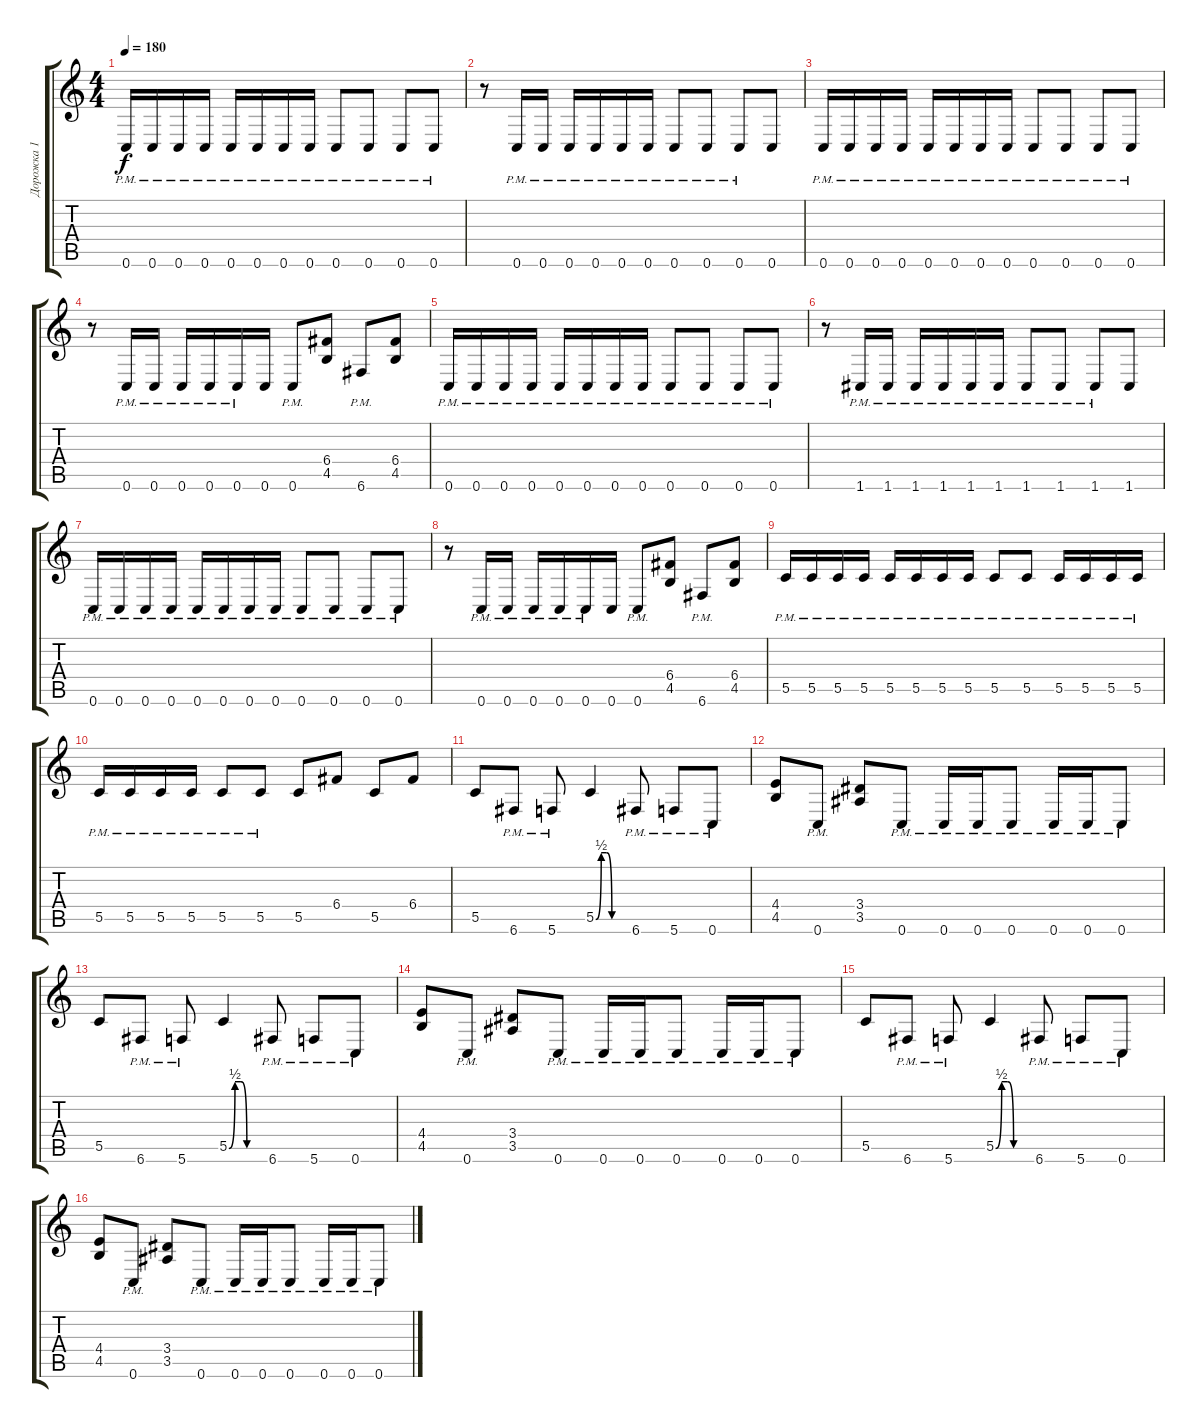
\track ("Дорожка 1" "Дорожка 1") {instrument overdrivenguitar}
\staff {score tabs}
\tuning (D4 A3 F3 C3 G2 C2) {hide}
\ts (4 4)
\tempo 180
\clef g2
\ks c
0.6{pm}.16{dy f} 0.6{pm}.16 0.6{pm}.16 0.6{pm}.16 0.6{pm}.16 0.6{pm}.16 0.6{pm}.16 0.6{pm}.16 0.6{pm}.8 0.6{pm}.8 0.6{pm}.8 0.6{pm}.8 |
r.8 0.6{pm}.16 0.6{pm}.16 0.6{pm}.16 0.6{pm}.16 0.6{pm}.16 0.6{pm}.16 0.6{pm}.8 0.6{pm}.8 0.6{pm}.8 0.6.8 |
0.6{pm}.16 0.6{pm}.16 0.6{pm}.16 0.6{pm}.16 0.6{pm}.16 0.6{pm}.16 0.6{pm}.16 0.6{pm}.16 0.6{pm}.8 0.6{pm}.8 0.6{pm}.8 0.6{pm}.8 |
r.8 0.6{pm}.16 0.6{pm}.16 0.6{pm}.16 0.6{pm}.16 0.6{pm}.16 0.6.16 0.6{pm}.8 (6.4 4.5).8 6.6{pm}.8 (6.4 4.5).8 |
0.6{pm}.16 0.6{pm}.16 0.6{pm}.16 0.6{pm}.16 0.6{pm}.16 0.6{pm}.16 0.6{pm}.16 0.6{pm}.16 0.6{pm}.8 0.6{pm}.8 0.6{pm}.8 0.6{pm}.8 |
r.8 1.6{pm}.16 1.6{pm}.16 1.6{pm}.16 1.6{pm}.16 1.6{pm}.16 1.6{pm}.16 1.6{pm}.8 1.6{pm}.8 1.6{pm}.8 1.6.8 |
0.6{pm}.16 0.6{pm}.16 0.6{pm}.16 0.6{pm}.16 0.6{pm}.16 0.6{pm}.16 0.6{pm}.16 0.6{pm}.16 0.6{pm}.8 0.6{pm}.8 0.6{pm}.8 0.6{pm}.8 |
r.8 0.6{pm}.16 0.6{pm}.16 0.6{pm}.16 0.6{pm}.16 0.6{pm}.16 0.6.16 0.6{pm}.8 (6.4 4.5).8 6.6{pm}.8 (6.4 4.5).8 |
5.5{pm}.16 5.5{pm}.16 5.5{pm}.16 5.5{pm}.16 5.5{pm}.16 5.5{pm}.16 5.5{pm}.16 5.5{pm}.16 5.5{pm}.8 5.5{pm}.8 5.5{pm}.16 5.5{pm}.16 5.5{pm}.16 5.5{pm}.16 |
5.5{pm}.16 5.5{pm}.16 5.5{pm}.16 5.5{pm}.16 5.5{pm}.8 5.5{pm}.8 5.5.8 6.4.8 5.5.8 6.4.8 |
5.5.8 6.6{pm}.8 5.6{pm}.8 5.5{be (custom 0 0 10 2 20 2 30 0 60 0)}.4 6.6{pm}.8 5.6{pm}.8 0.6{pm}.8 |
(4.4 4.5).8 0.6{pm}.8 (3.4 3.5).8 0.6{pm}.8 0.6{pm}.16 0.6{pm}.16 0.6{pm}.8 0.6{pm}.16 0.6{pm}.16 0.6{pm}.8 |
5.5.8 6.6{pm}.8 5.6{pm}.8 5.5{be (custom 0 0 10 2 20 2 30 0 60 0)}.4 6.6{pm}.8 5.6{pm}.8 0.6{pm}.8 |
(4.4 4.5).8 0.6{pm}.8 (3.4 3.5).8 0.6{pm}.8 0.6{pm}.16 0.6{pm}.16 0.6{pm}.8 0.6{pm}.16 0.6{pm}.16 0.6{pm}.8 |
5.5.8 6.6{pm}.8 5.6{pm}.8 5.5{be (custom 0 0 10 2 20 2 30 0 60 0)}.4 6.6{pm}.8 5.6{pm}.8 0.6{pm}.8 |
(4.4 4.5).8 0.6{pm}.8 (3.4 3.5).8 0.6{pm}.8 0.6{pm}.16 0.6{pm}.16 0.6{pm}.8 0.6{pm}.16 0.6{pm}.16 0.6{pm}.8
